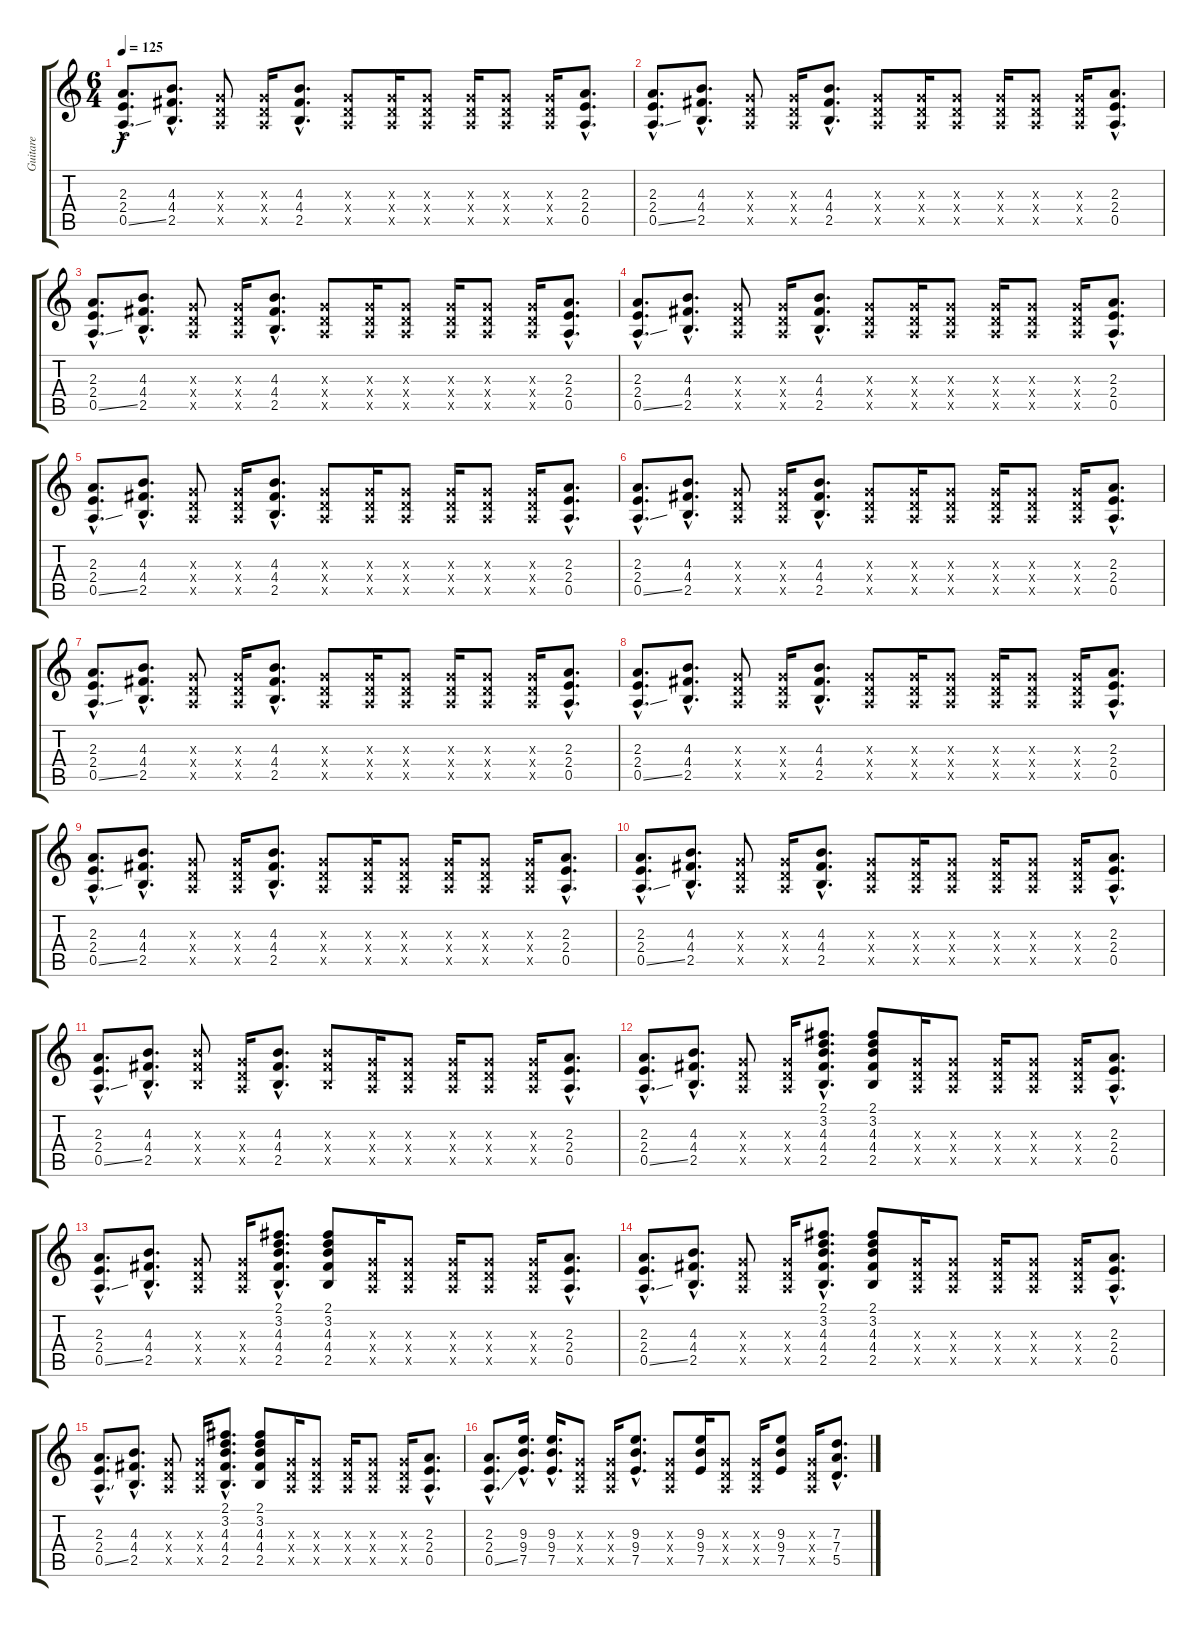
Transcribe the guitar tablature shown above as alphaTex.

\track ("Guitare" "Guitare") {instrument overdrivenguitar}
\staff {score tabs}
\tuning (E4 B3 G3 D3 A2 E2) {hide}
\ts (6 4)
\tempo 125
\clef g2
\ks c
(2.3{hac} 2.4{hac} 0.5{ss hac}).8{d dy f} (4.3{hac} 4.4{hac} 2.5{hac}).8{d} (0.3{x} 0.4{x} 0.5{x}).8 (0.3{x} 0.4{x} 0.5{x}).16 (4.3{hac} 4.4{hac} 2.5{hac}).8{d} (0.3{x} 0.4{x} 0.5{x}).8 (0.3{x} 0.4{x} 0.5{x}).16 (0.3{x} 0.4{x} 0.5{x}).8 (0.3{x} 0.4{x} 0.5{x}).16 (0.3{x} 0.4{x} 0.5{x}).8 (0.3{x} 0.4{x} 0.5{x}).16 (2.3{hac} 2.4{hac} 0.5{hac}).8{d} |
(2.3{hac} 2.4{hac} 0.5{ss hac}).8{d} (4.3{hac} 4.4{hac} 2.5{hac}).8{d} (0.3{x} 0.4{x} 0.5{x}).8 (0.3{x} 0.4{x} 0.5{x}).16 (4.3{hac} 4.4{hac} 2.5{hac}).8{d} (0.3{x} 0.4{x} 0.5{x}).8 (0.3{x} 0.4{x} 0.5{x}).16 (0.3{x} 0.4{x} 0.5{x}).8 (0.3{x} 0.4{x} 0.5{x}).16 (0.3{x} 0.4{x} 0.5{x}).8 (0.3{x} 0.4{x} 0.5{x}).16 (2.3{hac} 2.4{hac} 0.5{hac}).8{d} |
(2.3{hac} 2.4{hac} 0.5{ss hac}).8{d} (4.3{hac} 4.4{hac} 2.5{hac}).8{d} (0.3{x} 0.4{x} 0.5{x}).8 (0.3{x} 0.4{x} 0.5{x}).16 (4.3{hac} 4.4{hac} 2.5{hac}).8{d} (0.3{x} 0.4{x} 0.5{x}).8 (0.3{x} 0.4{x} 0.5{x}).16 (0.3{x} 0.4{x} 0.5{x}).8 (0.3{x} 0.4{x} 0.5{x}).16 (0.3{x} 0.4{x} 0.5{x}).8 (0.3{x} 0.4{x} 0.5{x}).16 (2.3{hac} 2.4{hac} 0.5{hac}).8{d} |
(2.3{hac} 2.4{hac} 0.5{ss hac}).8{d} (4.3{hac} 4.4{hac} 2.5{hac}).8{d} (0.3{x} 0.4{x} 0.5{x}).8 (0.3{x} 0.4{x} 0.5{x}).16 (4.3{hac} 4.4{hac} 2.5{hac}).8{d} (0.3{x} 0.4{x} 0.5{x}).8 (0.3{x} 0.4{x} 0.5{x}).16 (0.3{x} 0.4{x} 0.5{x}).8 (0.3{x} 0.4{x} 0.5{x}).16 (0.3{x} 0.4{x} 0.5{x}).8 (0.3{x} 0.4{x} 0.5{x}).16 (2.3{hac} 2.4{hac} 0.5{hac}).8{d} |
(2.3{hac} 2.4{hac} 0.5{ss hac}).8{d} (4.3{hac} 4.4{hac} 2.5{hac}).8{d} (0.3{x} 0.4{x} 0.5{x}).8 (0.3{x} 0.4{x} 0.5{x}).16 (4.3{hac} 4.4{hac} 2.5{hac}).8{d} (0.3{x} 0.4{x} 0.5{x}).8 (0.3{x} 0.4{x} 0.5{x}).16 (0.3{x} 0.4{x} 0.5{x}).8 (0.3{x} 0.4{x} 0.5{x}).16 (0.3{x} 0.4{x} 0.5{x}).8 (0.3{x} 0.4{x} 0.5{x}).16 (2.3{hac} 2.4{hac} 0.5{hac}).8{d} |
(2.3{hac} 2.4{hac} 0.5{ss hac}).8{d} (4.3{hac} 4.4{hac} 2.5{hac}).8{d} (0.3{x} 0.4{x} 0.5{x}).8 (0.3{x} 0.4{x} 0.5{x}).16 (4.3{hac} 4.4{hac} 2.5{hac}).8{d} (0.3{x} 0.4{x} 0.5{x}).8 (0.3{x} 0.4{x} 0.5{x}).16 (0.3{x} 0.4{x} 0.5{x}).8 (0.3{x} 0.4{x} 0.5{x}).16 (0.3{x} 0.4{x} 0.5{x}).8 (0.3{x} 0.4{x} 0.5{x}).16 (2.3{hac} 2.4{hac} 0.5{hac}).8{d} |
(2.3{hac} 2.4{hac} 0.5{ss hac}).8{d} (4.3{hac} 4.4{hac} 2.5{hac}).8{d} (0.3{x} 0.4{x} 0.5{x}).8 (0.3{x} 0.4{x} 0.5{x}).16 (4.3{hac} 4.4{hac} 2.5{hac}).8{d} (0.3{x} 0.4{x} 0.5{x}).8 (0.3{x} 0.4{x} 0.5{x}).16 (0.3{x} 0.4{x} 0.5{x}).8 (0.3{x} 0.4{x} 0.5{x}).16 (0.3{x} 0.4{x} 0.5{x}).8 (0.3{x} 0.4{x} 0.5{x}).16 (2.3{hac} 2.4{hac} 0.5{hac}).8{d} |
(2.3{hac} 2.4{hac} 0.5{ss hac}).8{d} (4.3{hac} 4.4{hac} 2.5{hac}).8{d} (0.3{x} 0.4{x} 0.5{x}).8 (0.3{x} 0.4{x} 0.5{x}).16 (4.3{hac} 4.4{hac} 2.5{hac}).8{d} (0.3{x} 0.4{x} 0.5{x}).8 (0.3{x} 0.4{x} 0.5{x}).16 (0.3{x} 0.4{x} 0.5{x}).8 (0.3{x} 0.4{x} 0.5{x}).16 (0.3{x} 0.4{x} 0.5{x}).8 (0.3{x} 0.4{x} 0.5{x}).16 (2.3{hac} 2.4{hac} 0.5{hac}).8{d} |
(2.3{hac} 2.4{hac} 0.5{ss hac}).8{d} (4.3{hac} 4.4{hac} 2.5{hac}).8{d} (0.3{x} 0.4{x} 0.5{x}).8 (0.3{x} 0.4{x} 0.5{x}).16 (4.3{hac} 4.4{hac} 2.5{hac}).8{d} (0.3{x} 0.4{x} 0.5{x}).8 (0.3{x} 0.4{x} 0.5{x}).16 (0.3{x} 0.4{x} 0.5{x}).8 (0.3{x} 0.4{x} 0.5{x}).16 (0.3{x} 0.4{x} 0.5{x}).8 (0.3{x} 0.4{x} 0.5{x}).16 (2.3{hac} 2.4{hac} 0.5{hac}).8{d} |
(2.3{hac} 2.4{hac} 0.5{ss hac}).8{d} (4.3{hac} 4.4{hac} 2.5{hac}).8{d} (0.3{x} 0.4{x} 0.5{x}).8 (0.3{x} 0.4{x} 0.5{x}).16 (4.3{hac} 4.4{hac} 2.5{hac}).8{d} (0.3{x} 0.4{x} 0.5{x}).8 (0.3{x} 0.4{x} 0.5{x}).16 (0.3{x} 0.4{x} 0.5{x}).8 (0.3{x} 0.4{x} 0.5{x}).16 (0.3{x} 0.4{x} 0.5{x}).8 (0.3{x} 0.4{x} 0.5{x}).16 (2.3{hac} 2.4{hac} 0.5{hac}).8{d} |
(2.3{hac} 2.4{hac} 0.5{ss hac}).8{d} (4.3{hac} 4.4{hac} 2.5{hac}).8{d} (4.3{x} 4.4{x} 2.5{x}).8 (0.3{x} 0.4{x} 0.5{x}).16 (4.3{hac} 4.4{hac} 2.5{hac}).8{d} (4.3{x} 4.4{x} 2.5{x}).8 (0.3{x} 0.4{x} 0.5{x}).16 (0.3{x} 0.4{x} 0.5{x}).8 (0.3{x} 0.4{x} 0.5{x}).16 (0.3{x} 0.4{x} 0.5{x}).8 (0.3{x} 0.4{x} 0.5{x}).16 (2.3{hac} 2.4{hac} 0.5{hac}).8{d} |
(2.3{hac} 2.4{hac} 0.5{ss hac}).8{d} (4.3{hac} 4.4{hac} 2.5{hac}).8{d} (0.3{x} 0.4{x} 0.5{x}).8 (0.3{x} 0.4{x} 0.5{x}).16 (2.1{hac} 3.2{hac} 4.3{hac} 4.4{hac} 2.5{hac}).8{d} (2.1 3.2 4.3 4.4 2.5).8 (0.3{x} 0.4{x} 0.5{x}).16 (0.3{x} 0.4{x} 0.5{x}).8 (0.3{x} 0.4{x} 0.5{x}).16 (0.3{x} 0.4{x} 0.5{x}).8 (0.3{x} 0.4{x} 0.5{x}).16 (2.3{hac} 2.4{hac} 0.5{hac}).8{d} |
(2.3{hac} 2.4{hac} 0.5{ss hac}).8{d} (4.3{hac} 4.4{hac} 2.5{hac}).8{d} (0.3{x} 0.4{x} 0.5{x}).8 (0.3{x} 0.4{x} 0.5{x}).16 (2.1{hac} 3.2{hac} 4.3{hac} 4.4{hac} 2.5{hac}).8{d} (2.1 3.2 4.3 4.4 2.5).8 (0.3{x} 0.4{x} 0.5{x}).16 (0.3{x} 0.4{x} 0.5{x}).8 (0.3{x} 0.4{x} 0.5{x}).16 (0.3{x} 0.4{x} 0.5{x}).8 (0.3{x} 0.4{x} 0.5{x}).16 (2.3{hac} 2.4{hac} 0.5{hac}).8{d} |
(2.3{hac} 2.4{hac} 0.5{ss hac}).8{d} (4.3{hac} 4.4{hac} 2.5{hac}).8{d} (0.3{x} 0.4{x} 0.5{x}).8 (0.3{x} 0.4{x} 0.5{x}).16 (2.1{hac} 3.2{hac} 4.3{hac} 4.4{hac} 2.5{hac}).8{d} (2.1 3.2 4.3 4.4 2.5).8 (0.3{x} 0.4{x} 0.5{x}).16 (0.3{x} 0.4{x} 0.5{x}).8 (0.3{x} 0.4{x} 0.5{x}).16 (0.3{x} 0.4{x} 0.5{x}).8 (0.3{x} 0.4{x} 0.5{x}).16 (2.3{hac} 2.4{hac} 0.5{hac}).8{d} |
(2.3{hac} 2.4{hac} 0.5{ss hac}).8{d} (4.3{hac} 4.4{hac} 2.5{hac}).8{d} (0.3{x} 0.4{x} 0.5{x}).8 (0.3{x} 0.4{x} 0.5{x}).16 (2.1{hac} 3.2{hac} 4.3{hac} 4.4{hac} 2.5{hac}).8{d} (2.1 3.2 4.3 4.4 2.5).8 (0.3{x} 0.4{x} 0.5{x}).16 (0.3{x} 0.4{x} 0.5{x}).8 (0.3{x} 0.4{x} 0.5{x}).16 (0.3{x} 0.4{x} 0.5{x}).8 (0.3{x} 0.4{x} 0.5{x}).16 (2.3{hac} 2.4{hac} 0.5{hac}).8{d} |
(2.3{hac} 2.4{hac} 0.5{ss hac}).8{d} (9.3{hac} 9.4{hac} 7.5{hac}).16{d} (9.3{hac} 9.4{hac} 7.5{hac}).16{d} (0.3{x} 0.4{x} 0.5{x}).8 (0.3{x} 0.4{x} 0.5{x}).16 (9.3{hac} 9.4{hac} 7.5{hac}).8{d} (0.3{x} 0.4{x} 0.5{x}).8 (9.3 9.4 7.5).16 (0.3{x} 0.4{x} 0.5{x}).8 (0.3{x} 0.4{x} 0.5{x}).16 (9.3 9.4 7.5).8 (0.3{x} 0.4{x} 0.5{x}).16 (7.3{hac} 7.4{hac} 5.5{hac}).8{d}
